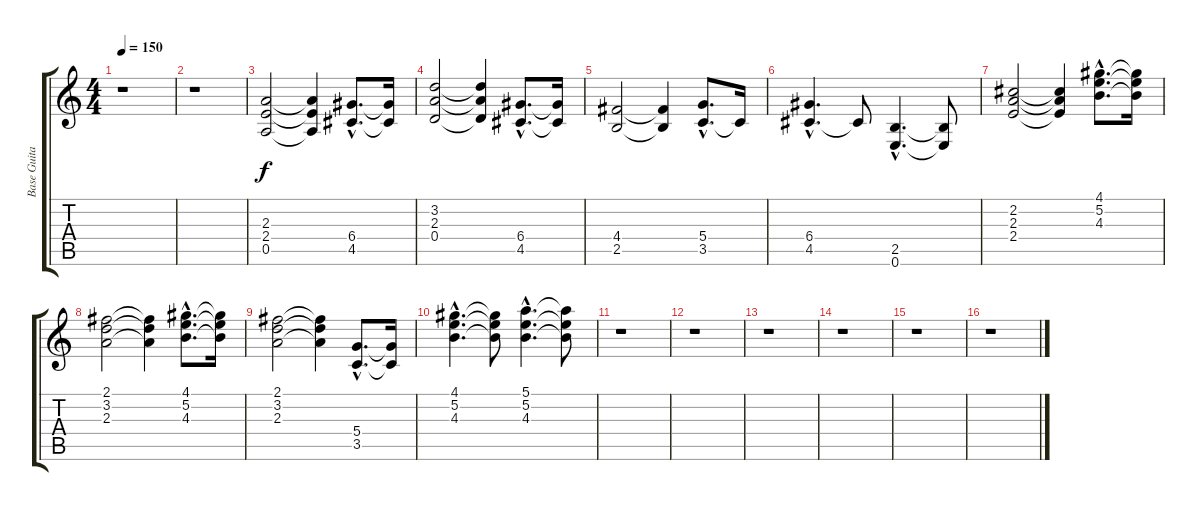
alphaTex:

\track ("Base Guitar" "Base Guita") {instrument distortionguitar}
\staff {score tabs}
\tuning (E4 B3 G3 D3 A2 E2) {hide}
\ts (4 4)
\tempo 150
\clef g2
\ks c
r.1{dy f} |
r.1 |
(2.3 2.4 0.5).2 (2.3{t} 2.4{t} 0.5{t}).4 (6.4{hac} 4.5{hac}).8{d} (6.4{t} 4.5{t}).16 |
(3.2 2.3 0.4).2 (3.2{t} 2.3{t} 0.4{t}).4 (6.4{hac} 4.5{hac}).8{d} (6.4{t} 4.5{t}).16 |
(4.4 2.5).2 (4.4{t} 2.5{t}).4 (5.4{hac} 3.5{hac}).8{d} 3.5{t}.16 |
(6.4{hac} 4.5{hac}).4{d} 4.5{t}.8 (2.5{hac} 0.6{hac}).4{d} (2.5{t} 0.6{t}).8 |
(2.2 2.3 2.4).2 (2.2{t} 2.3{t} 2.4{t}).4 (4.1{hac} 5.2{hac} 4.3{hac}).8{d} (4.1{t} 5.2{t} 4.3{t}).16 |
(2.1 3.2 2.3).2 (2.1{t} 3.2{t} 2.3{t}).4 (4.1{hac} 5.2{hac} 4.3{hac}).8{d} (4.1{t} 5.2{t} 4.3{t}).16 |
(2.1 3.2 2.3).2 (2.1{t} 3.2{t} 2.3{t}).4 (5.4{hac} 3.5{hac}).8{d} (5.4{t} 3.5{t}).16 |
(4.1{hac} 5.2{hac} 4.3{hac}).4{d} (4.1{t} 5.2{t} 4.3{t}).8 (5.1{hac} 5.2{hac} 4.3{hac}).4{d} (5.1{t} 5.2{t} 4.3{t}).8 |
r.1 |
r.1 |
r.1 |
r.1 |
r.1 |
r.1
